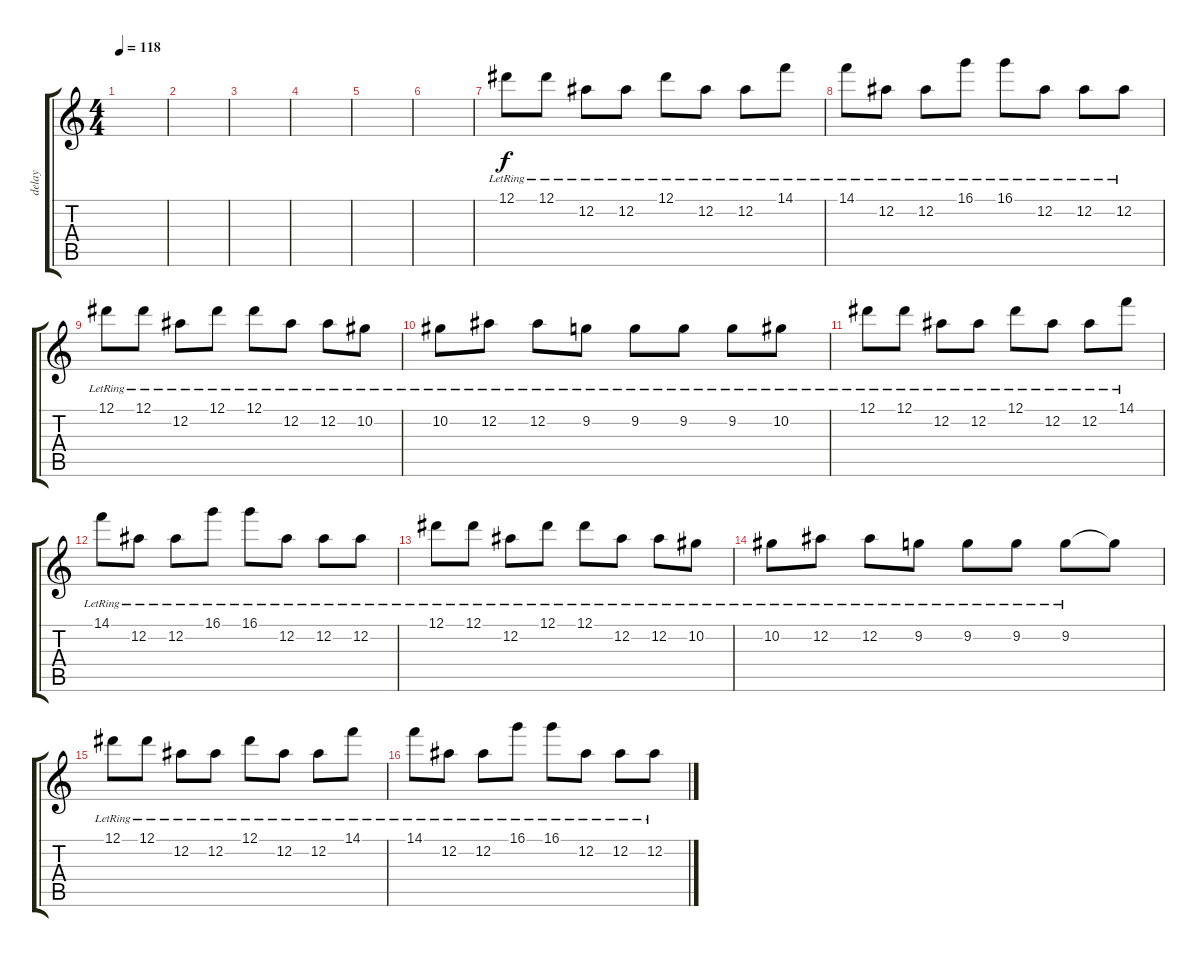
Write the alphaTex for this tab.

\track ("delay" "delay") {instrument electricguitarjazz}
\staff {score tabs}
\tuning (Eb4 Bb3 Gb3 Db3 Ab2 Eb2) {hide}
\ts (4 4)
\tempo 118
\clef g2
\ks c
|
|
|
|
|
|
12.1{lr}.8 12.1{lr}.8 12.2{lr}.8 12.2{lr}.8 12.1{lr}.8 12.2{lr}.8 12.2{lr}.8 14.1{lr}.8 |
14.1{lr}.8 12.2{lr}.8 12.2{lr}.8 16.1{lr}.8 16.1{lr}.8 12.2{lr}.8 12.2{lr}.8 12.2{lr}.8 |
12.1{lr}.8 12.1{lr}.8 12.2{lr}.8 12.1{lr}.8 12.1{lr}.8 12.2{lr}.8 12.2{lr}.8 10.2{lr}.8 |
10.2{lr}.8 12.2{lr}.8 12.2{lr}.8 9.2{lr}.8 9.2{lr}.8 9.2{lr}.8 9.2{lr}.8 10.2{lr}.8 |
12.1{lr}.8 12.1{lr}.8 12.2{lr}.8 12.2{lr}.8 12.1{lr}.8 12.2{lr}.8 12.2{lr}.8 14.1{lr}.8 |
14.1{lr}.8 12.2{lr}.8 12.2{lr}.8 16.1{lr}.8 16.1{lr}.8 12.2{lr}.8 12.2{lr}.8 12.2{lr}.8 |
12.1{lr}.8 12.1{lr}.8 12.2{lr}.8 12.1{lr}.8 12.1{lr}.8 12.2{lr}.8 12.2{lr}.8 10.2{lr}.8 |
10.2{lr}.8 12.2{lr}.8 12.2{lr}.8 9.2{lr}.8 9.2{lr}.8 9.2{lr}.8 9.2{lr}.8 9.2{t}.8 |
12.1{lr}.8 12.1{lr}.8 12.2{lr}.8 12.2{lr}.8 12.1{lr}.8 12.2{lr}.8 12.2{lr}.8 14.1{lr}.8 |
14.1{lr}.8 12.2{lr}.8 12.2{lr}.8 16.1{lr}.8 16.1{lr}.8 12.2{lr}.8 12.2{lr}.8 12.2{lr}.8
